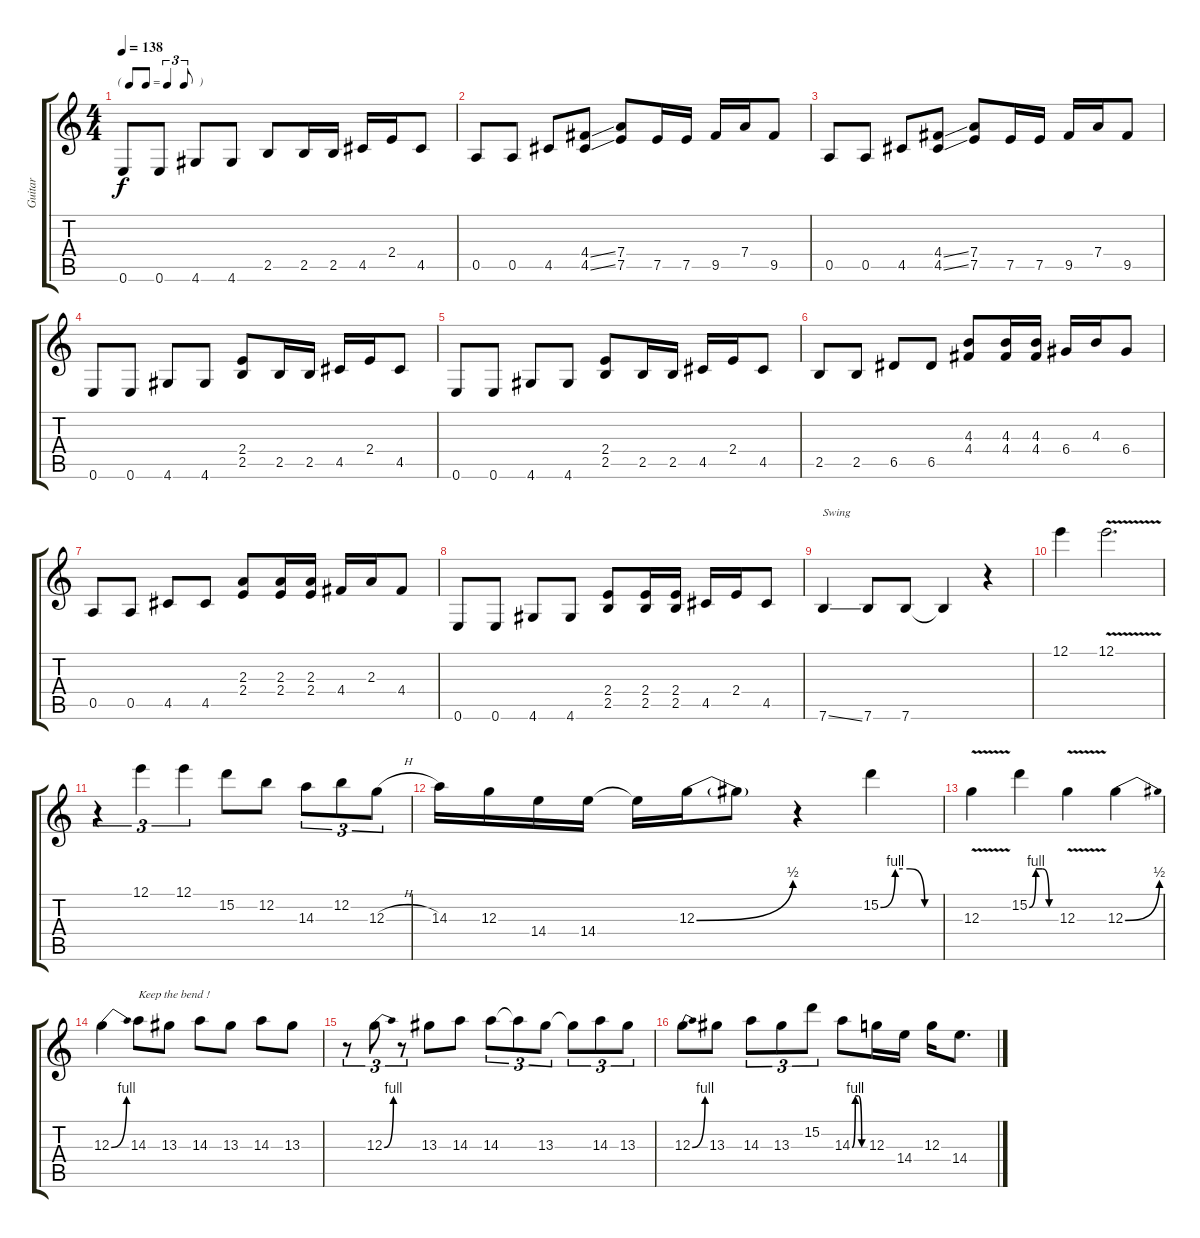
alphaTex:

\track ("Guitar" "Guitar") {instrument distortionguitar}
\staff {score tabs}
\tuning (E4 B3 G3 D3 A2 E2) {hide}
\ts (4 4)
\tf triplet8th
\tempo 138
\clef g2
\ks c
0.6.8{dy f} 0.6.8 4.6.8 4.6.8 2.5.8 2.5.16 2.5.16 4.5.16 2.4.16 4.5.8 |
0.5.8 0.5.8 4.5.8 (4.4{ss} 4.5{ss}).8 (7.4 7.5).8 7.5.16 7.5.16 9.5.16 7.4.16 9.5.8 |
0.5.8 0.5.8 4.5.8 (4.4{ss} 4.5{ss}).8 (7.4 7.5).8 7.5.16 7.5.16 9.5.16 7.4.16 9.5.8 |
0.6.8 0.6.8 4.6.8 4.6.8 (2.4 2.5).8 2.5.16 2.5.16 4.5.16 2.4.16 4.5.8 |
0.6.8 0.6.8 4.6.8 4.6.8 (2.4 2.5).8 2.5.16 2.5.16 4.5.16 2.4.16 4.5.8 |
2.5.8 2.5.8 6.5.8 6.5.8 (4.3 4.4).8 (4.3 4.4).16 (4.3 4.4).16 6.4.16 4.3.16 6.4.8 |
0.5.8 0.5.8 4.5.8 4.5.8 (2.3 2.4).8 (2.3 2.4).16 (2.3 2.4).16 4.4.16 2.3.16 4.4.8 |
0.6.8 0.6.8 4.6.8 4.6.8 (2.4 2.5).8 (2.4 2.5).16 (2.4 2.5).16 4.5.16 2.4.16 4.5.8 |
7.6{ss}.4{txt "Swing"} 7.6.8 7.6.8 7.6{t}.4 r.4 |
12.1.4 12.1{v}.2{d} |
r.4{tu (3 2)} 12.1.4{tu (3 2)} 12.1.4{tu (3 2)} 15.2.8 12.2.8 14.3.8{tu (3 2)} 12.2.8{tu (3 2)} 12.3{h}.8{tu (3 2)} |
14.3.16 12.3.16 14.4.16 14.4.16 14.4{t}.16 12.3{be (bend 0 0 60 2)}.16 12.3{t}.8 r.4 15.2{be (custom 0 0 15 4 30 4 45 0 60 0)}.4 |
12.3{v}.4 15.2{be (custom 0 0 15 4 30 4 45 0 60 0)}.4 12.3{v}.4 12.3{be (bend 0 0 60 2)}.4 |
12.3{be (bend 0 0 60 4)}.4 14.3.8{txt "Keep the bend !"} 13.3.8 14.3.8 13.3.8 14.3.8 13.3.8 |
r.8{tu (3 2)} 12.3{be (bend 0 0 60 4)}.8{tu (3 2)} r.8{tu (3 2)} 13.3.8 14.3.8 14.3.8{tu (3 2)} 14.3{t}.8{tu (3 2)} 13.3.8{tu (3 2)} 13.3{t}.8{tu (3 2)} 14.3.8{tu (3 2)} 13.3.8{tu (3 2)} |
12.3{be (bend 0 0 60 4)}.8 13.3.8 14.3.8{tu (3 2)} 13.3.8{tu (3 2)} 15.2.8{tu (3 2)} 14.3{be (custom 0 0 15 4 30 4 45 0 60 0)}.8 12.3.16 14.4.16 12.3.16 14.4.8{d}
